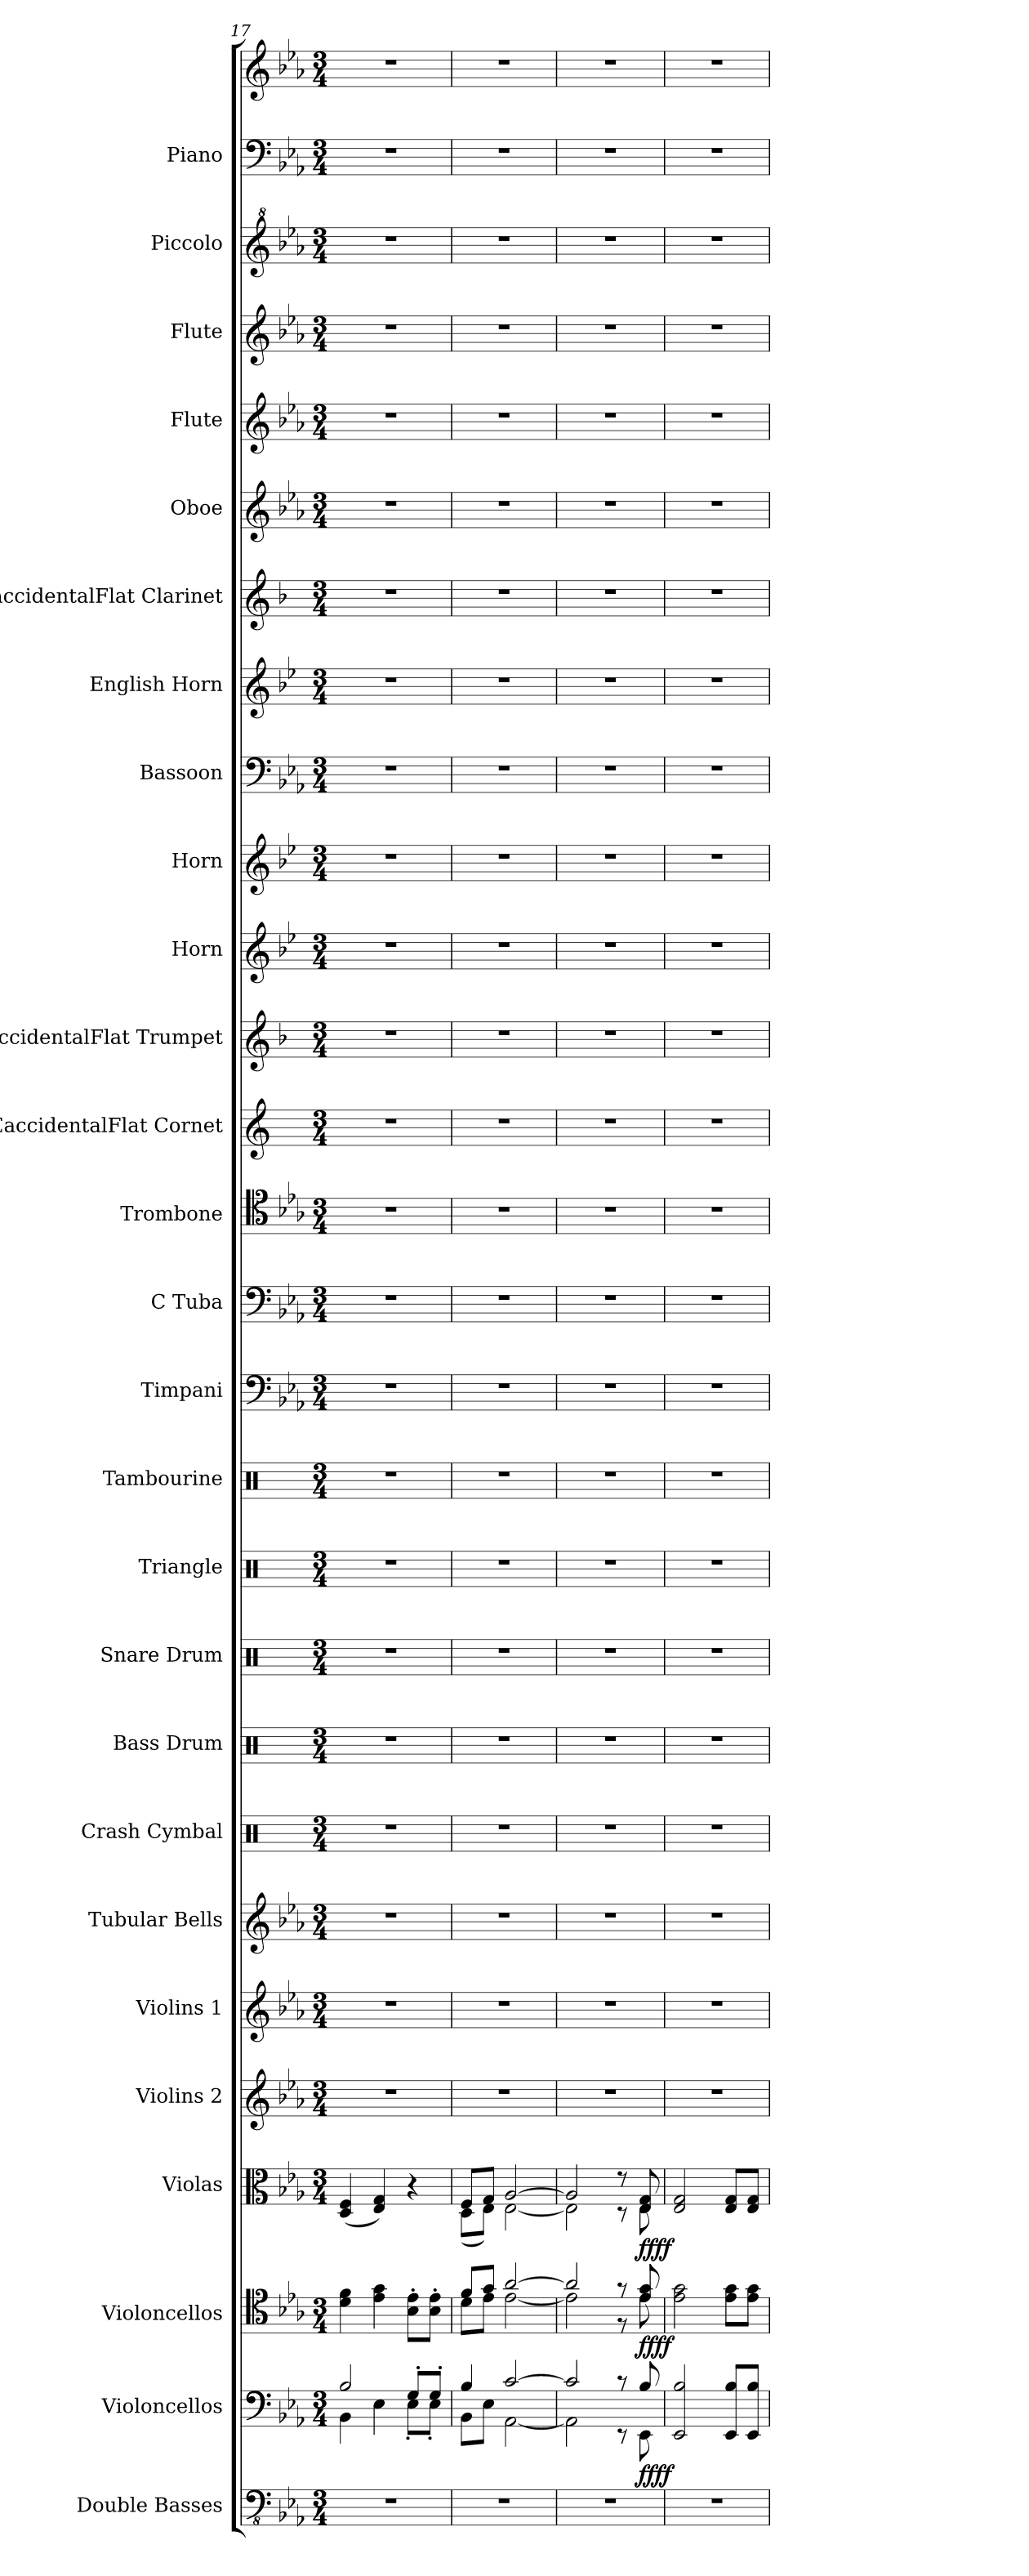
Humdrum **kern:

**kern	**kern	**dynam	**kern	**dynam	**kern	**dynam	**kern	**kern	**kern	**kern	**kern	**kern	**kern	**kern	**kern	**kern	**kern	**kern	**kern	**kern	**kern	**kern	**kern	**kern	**kern	**kern	**kern	**kern	**kern	**kern
*part27	*part26	*part26	*part25	*part25	*part24	*part24	*part23	*part22	*part21	*part20	*part19	*part18	*part17	*part16	*part15	*part14	*part13	*part12	*part11	*part10	*part9	*part8	*part7	*part6	*part5	*part4	*part3	*part2	*part1	*part1
*staff28	*staff27	*staff27	*staff26	*staff26	*staff25	*staff25	*staff24	*staff23	*staff22	*staff21	*staff20	*staff19	*staff18	*staff17	*staff16	*staff15	*staff14	*staff13	*staff12	*staff11	*staff10	*staff9	*staff8	*staff7	*staff6	*staff5	*staff4	*staff3	*staff2	*staff1
*I"Double Basses	*I"Violoncellos	*	*I"Violoncellos	*	*I"Violas	*	*I"Violins 2	*I"Violins 1	*I"Tubular Bells	*I"Crash Cymbal	*I"Bass Drum	*I"Snare Drum	*I"Triangle	*I"Tambourine	*I"Timpani	*I"C Tuba	*I"Trombone	*I"EaccidentalFlat Cornet	*I"BaccidentalFlat Trumpet	*I"Horn	*I"Horn	*I"Bassoon	*I"English Horn	*I"BaccidentalFlat Clarinet	*I"Oboe	*I"Flute	*I"Flute	*I"Piccolo	*I"Piano	*
*I'Dbs.	*I'Vlcs.	*	*I'Vlcs.	*	*I'Vlas.	*	*I'Vlns. 2	*I'Vlns. 1	*I'Tu. Be.	*I'Cr. Cym.	*I'B. Dr.	*I'Sn. Dr.	*I'Trgl.	*I'Tamb.	*I'Timp.	*I'C Tu.	*I'Trb.	*I'EaccidentalFlat Cnt.	*I'BaccidentalFlat Tpt.	*I'Hn.	*I'Hn.	*I'Bsn.	*I'E. Hn.	*I'BaccidentalFlat Cl.	*I'Ob.	*I'Fl.	*I'Fl.	*I'Picc.	*I'Pno.	*
*clefFv4	*clefF4	*	*clefC4	*	*clefC3	*	*clefG2	*clefG2	*clefG2	*clefX	*clefX	*clefX	*clefX	*clefX	*clefF4	*clefF4	*clefC4	*clefG2	*clefG2	*clefG2	*clefG2	*clefF4	*clefG2	*clefG2	*clefG2	*clefG2	*clefG2	*clefG^2	*clefF4	*clefG2
*	*	*	*	*	*	*	*	*	*	*	*	*	*	*	*	*	*	*ITrd-2c-3	*ITrd1c2	*ITrd4c7	*ITrd4c7	*	*ITrd4c7	*ITrd1c2	*	*	*	*ITrd-7c-12	*	*
*k[b-e-a-]	*k[b-e-a-]	*	*k[b-e-a-]	*	*k[b-e-a-]	*	*k[b-e-a-]	*k[b-e-a-]	*k[b-e-a-]	*k[]	*k[]	*k[]	*k[]	*k[]	*k[b-e-a-]	*k[b-e-a-]	*k[b-e-a-]	*k[b-e-a-]	*k[b-e-a-]	*k[b-e-a-]	*k[b-e-a-]	*k[b-e-a-]	*k[b-e-a-]	*k[b-e-a-]	*k[b-e-a-]	*k[b-e-a-]	*k[b-e-a-]	*k[b-e-a-]	*k[b-e-a-]	*k[b-e-a-]
*M3/4	*M3/4	*	*M3/4	*	*M3/4	*	*M3/4	*M3/4	*M3/4	*M3/4	*M3/4	*M3/4	*M3/4	*M3/4	*M3/4	*M3/4	*M3/4	*M3/4	*M3/4	*M3/4	*M3/4	*M3/4	*M3/4	*M3/4	*M3/4	*M3/4	*M3/4	*M3/4	*M3/4	*M3/4
=17	=17	=17	=17	=17	=17	=17	=17	=17	=17	=17	=17	=17	=17	=17	=17	=17	=17	=17	=17	=17	=17	=17	=17	=17	=17	=17	=17	=17	=17	=17
*	*^	*	*	*	*	*	*	*	*	*	*	*	*	*	*	*	*	*	*	*	*	*	*	*	*	*	*	*	*	*
2.r	2B-/	4BB-\	.	4d\ 4f\	.	(4D/ 4F/	.	2.r	2.r	2.r	2.r	2.r	2.r	2.r	2.r	2.r	2.r	2.r	2.r	2.r	2.r	2.r	2.r	2.r	2.r	2.r	2.r	2.r	2.r	2.r	2.r
.	.	4E-\	.	4e-\ 4g\	.	4E-/ 4G/)	.	.	.	.	.	.	.	.	.	.	.	.	.	.	.	.	.	.	.	.	.	.	.	.	.
.	8G'/L	8E-'\L	.	8B-\' 8e-\'L	.	4r	.	.	.	.	.	.	.	.	.	.	.	.	.	.	.	.	.	.	.	.	.	.	.	.	.
.	8G'/J	8E-'\J	.	8B-\' 8e-\'J	.	.	.	.	.	.	.	.	.	.	.	.	.	.	.	.	.	.	.	.	.	.	.	.	.	.	.
=18	=18	=18	=18	=18	=18	=18	=18	=18	=18	=18	=18	=18	=18	=18	=18	=18	=18	=18	=18	=18	=18	=18	=18	=18	=18	=18	=18	=18	=18	=18	=18
*	*	*	*	*^	*	*^	*	*	*	*	*	*	*	*	*	*	*	*	*	*	*	*	*	*	*	*	*	*	*	*	*
2.r	4B-/	8BB-\L	.	8f/L	8d\L	.	8F/L	(8D\L	.	2.r	2.r	2.r	2.r	2.r	2.r	2.r	2.r	2.r	2.r	2.r	2.r	2.r	2.r	2.r	2.r	2.r	2.r	2.r	2.r	2.r	2.r	2.r	2.r
.	.	8E-\J	.	8g/J	8e-\J	.	8G/J	8E-\J)	.	.	.	.	.	.	.	.	.	.	.	.	.	.	.	.	.	.	.	.	.	.	.	.	.
.	[2c/	[2AA-\	.	[2a-/	[2e-\	.	[2A-/	[2E-\	.	.	.	.	.	.	.	.	.	.	.	.	.	.	.	.	.	.	.	.	.	.	.	.	.
=19	=19	=19	=19	=19	=19	=19	=19	=19	=19	=19	=19	=19	=19	=19	=19	=19	=19	=19	=19	=19	=19	=19	=19	=19	=19	=19	=19	=19	=19	=19	=19	=19	=19
2.r	2c/]	2AA-\]	.	2a-/]	2e-\]	.	2A-/]	2E-\]	.	2.r	2.r	2.r	2.r	2.r	2.r	2.r	2.r	2.r	2.r	2.r	2.r	2.r	2.r	2.r	2.r	2.r	2.r	2.r	2.r	2.r	2.r	2.r	2.r
.	8r	8r	.	8r	8r	.	8r	8r	.	.	.	.	.	.	.	.	.	.	.	.	.	.	.	.	.	.	.	.	.	.	.	.	.
!	!	!	!LO:DY:b	!	!	!	!	!	!	!	!	!	!	!	!	!	!	!	!	!	!	!	!	!	!	!	!	!	!	!	!	!	!
!	!	!	!LO:DY:n=1:b	!	!	!LO:DY:b	!	!	!	!	!	!	!	!	!	!	!	!	!	!	!	!	!	!	!	!	!	!	!	!	!	!	!
!	!	!	!	!	!	!LO:DY:n=1:b	!	!	!LO:DY:b	!	!	!	!	!	!	!	!	!	!	!	!	!	!	!	!	!	!	!	!	!	!	!	!
!	!	!	!	!	!	!	!	!	!LO:DY:n=1:b	!	!	!	!	!	!	!	!	!	!	!	!	!	!	!	!	!	!	!	!	!	!	!	!
.	8B-/	8EE-\	ff ff	8e-/ 8g/	8e-\	ff ff	8E-/ 8G/	8E-\	ff ff	.	.	.	.	.	.	.	.	.	.	.	.	.	.	.	.	.	.	.	.	.	.	.	.
*	*v	*v	*	*	*	*	*v	*v	*	*	*	*	*	*	*	*	*	*	*	*	*	*	*	*	*	*	*	*	*	*	*	*	*
*	*	*	*v	*v	*	*	*	*	*	*	*	*	*	*	*	*	*	*	*	*	*	*	*	*	*	*	*	*	*	*	*
=20	=20	=20	=20	=20	=20	=20	=20	=20	=20	=20	=20	=20	=20	=20	=20	=20	=20	=20	=20	=20	=20	=20	=20	=20	=20	=20	=20	=20	=20	=20
2.r	2EE-/ 2B-/	.	2e-\ 2g\	.	2E-/ 2G/	.	2.r	2.r	2.r	2.r	2.r	2.r	2.r	2.r	2.r	2.r	2.r	2.r	2.r	2.r	2.r	2.r	2.r	2.r	2.r	2.r	2.r	2.r	2.r	2.r
.	8EE-/ 8B-/L	.	8e-\ 8g\L	.	8E-/ 8G/L	.	.	.	.	.	.	.	.	.	.	.	.	.	.	.	.	.	.	.	.	.	.	.	.	.
.	8EE-/ 8B-/J	.	8e-\ 8g\J	.	8E-/ 8G/J	.	.	.	.	.	.	.	.	.	.	.	.	.	.	.	.	.	.	.	.	.	.	.	.	.
=	=	=	=	=	=	=	=	=	=	=	=	=	=	=	=	=	=	=	=	=	=	=	=	=	=	=	=	=	=	=
*-	*-	*-	*-	*-	*-	*-	*-	*-	*-	*-	*-	*-	*-	*-	*-	*-	*-	*-	*-	*-	*-	*-	*-	*-	*-	*-	*-	*-	*-	*-
